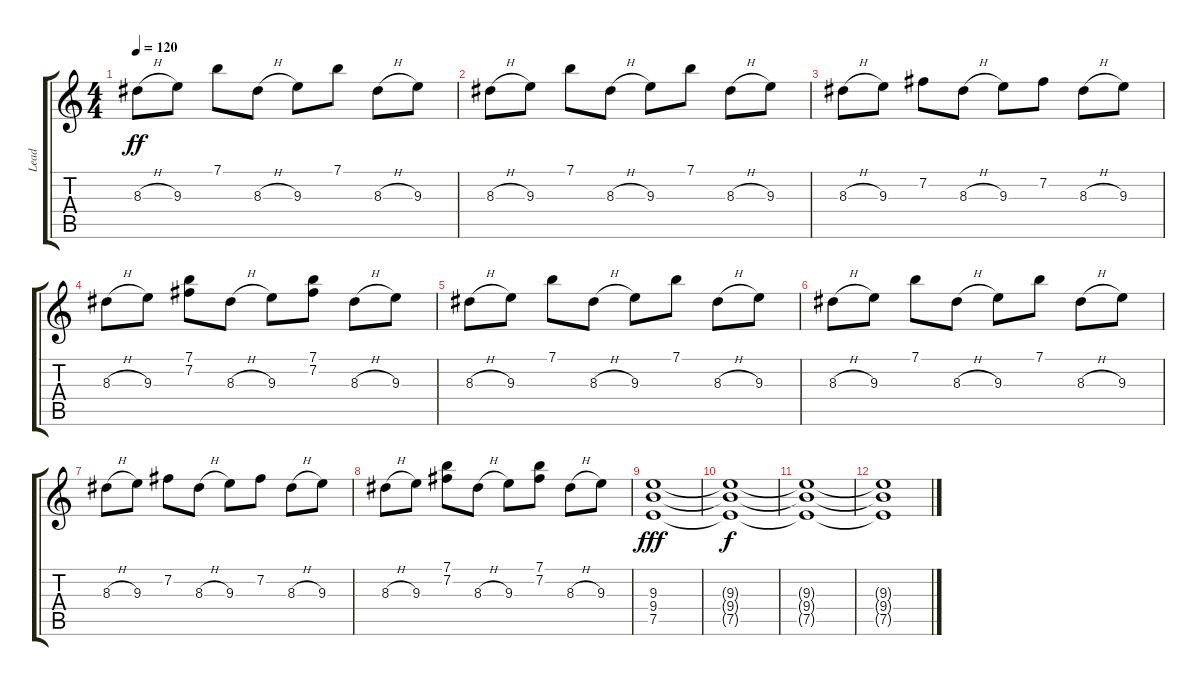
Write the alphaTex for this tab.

\track ("Lead" "Lead") {instrument electricguitarclean}
\staff {score tabs}
\tuning (E4 B3 G3 D3 A2 E2) {hide}
\ts (4 4)
\tempo 120
\clef g2
\ks c
8.3{h}.8{dy ff} 9.3.8 7.1.8 8.3{h}.8 9.3.8 7.1.8 8.3{h}.8 9.3.8 |
8.3{h}.8 9.3.8 7.1.8 8.3{h}.8 9.3.8 7.1.8 8.3{h}.8 9.3.8 |
8.3{h}.8 9.3.8 7.2.8 8.3{h}.8 9.3.8 7.2.8 8.3{h}.8 9.3.8 |
8.3{h}.8 9.3.8 (7.1 7.2).8 8.3{h}.8 9.3.8 (7.1 7.2).8 8.3{h}.8 9.3.8 |
8.3{h}.8 9.3.8 7.1.8 8.3{h}.8 9.3.8 7.1.8 8.3{h}.8 9.3.8 |
8.3{h}.8 9.3.8 7.1.8 8.3{h}.8 9.3.8 7.1.8 8.3{h}.8 9.3.8 |
8.3{h}.8 9.3.8 7.2.8 8.3{h}.8 9.3.8 7.2.8 8.3{h}.8 9.3.8 |
8.3{h}.8 9.3.8 (7.1 7.2).8 8.3{h}.8 9.3.8 (7.1 7.2).8 8.3{h}.8 9.3.8 |
(9.3 9.4 7.5).1{dy fff} |
(9.3{t} 9.4{t} 7.5{t}).1{dy f} |
(9.3{t} 9.4{t} 7.5{t}).1 |
(9.3{t} 9.4{t} 7.5{t}).1
